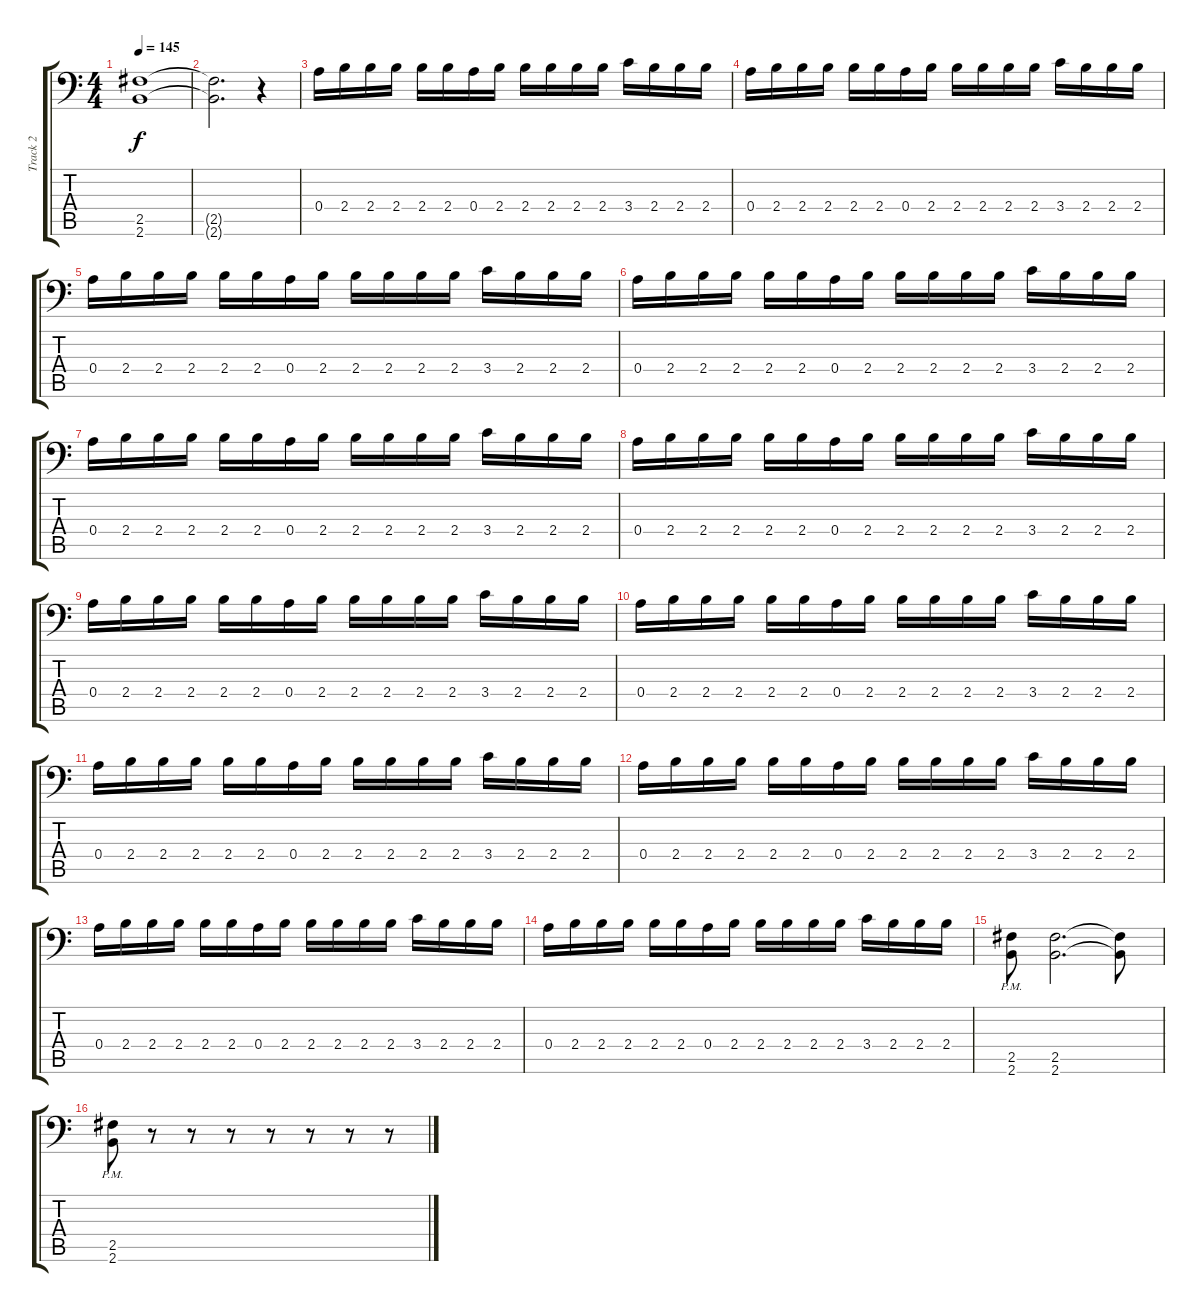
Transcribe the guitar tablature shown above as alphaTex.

\track ("Track 2" "Track 2") {instrument distortionguitar}
\staff {score tabs}
\tuning (B3 Gb3 D3 A2 E2 A1) {hide}
\ts (4 4)
\tempo 145
\clef f4
\ks c
(2.5 2.6).1{dy f} |
(2.5{t} 2.6{t}).2{d} r.4 |
0.4.16 2.4.16 2.4.16 2.4.16 2.4.16 2.4.16 0.4.16 2.4.16 2.4.16 2.4.16 2.4.16 2.4.16 3.4.16 2.4.16 2.4.16 2.4.16 |
0.4.16 2.4.16 2.4.16 2.4.16 2.4.16 2.4.16 0.4.16 2.4.16 2.4.16 2.4.16 2.4.16 2.4.16 3.4.16 2.4.16 2.4.16 2.4.16 |
0.4.16 2.4.16 2.4.16 2.4.16 2.4.16 2.4.16 0.4.16 2.4.16 2.4.16 2.4.16 2.4.16 2.4.16 3.4.16 2.4.16 2.4.16 2.4.16 |
0.4.16 2.4.16 2.4.16 2.4.16 2.4.16 2.4.16 0.4.16 2.4.16 2.4.16 2.4.16 2.4.16 2.4.16 3.4.16 2.4.16 2.4.16 2.4.16 |
0.4.16 2.4.16 2.4.16 2.4.16 2.4.16 2.4.16 0.4.16 2.4.16 2.4.16 2.4.16 2.4.16 2.4.16 3.4.16 2.4.16 2.4.16 2.4.16 |
0.4.16 2.4.16 2.4.16 2.4.16 2.4.16 2.4.16 0.4.16 2.4.16 2.4.16 2.4.16 2.4.16 2.4.16 3.4.16 2.4.16 2.4.16 2.4.16 |
0.4.16 2.4.16 2.4.16 2.4.16 2.4.16 2.4.16 0.4.16 2.4.16 2.4.16 2.4.16 2.4.16 2.4.16 3.4.16 2.4.16 2.4.16 2.4.16 |
0.4.16 2.4.16 2.4.16 2.4.16 2.4.16 2.4.16 0.4.16 2.4.16 2.4.16 2.4.16 2.4.16 2.4.16 3.4.16 2.4.16 2.4.16 2.4.16 |
0.4.16 2.4.16 2.4.16 2.4.16 2.4.16 2.4.16 0.4.16 2.4.16 2.4.16 2.4.16 2.4.16 2.4.16 3.4.16 2.4.16 2.4.16 2.4.16 |
0.4.16 2.4.16 2.4.16 2.4.16 2.4.16 2.4.16 0.4.16 2.4.16 2.4.16 2.4.16 2.4.16 2.4.16 3.4.16 2.4.16 2.4.16 2.4.16 |
0.4.16 2.4.16 2.4.16 2.4.16 2.4.16 2.4.16 0.4.16 2.4.16 2.4.16 2.4.16 2.4.16 2.4.16 3.4.16 2.4.16 2.4.16 2.4.16 |
0.4.16 2.4.16 2.4.16 2.4.16 2.4.16 2.4.16 0.4.16 2.4.16 2.4.16 2.4.16 2.4.16 2.4.16 3.4.16 2.4.16 2.4.16 2.4.16 |
(2.5{pm} 2.6{pm}).8 (2.5 2.6).2{d} (2.5{t} 2.6{t}).8 |
(2.5{pm} 2.6{pm}).8 r.8 r.8 r.8 r.8 r.8 r.8 r.8
